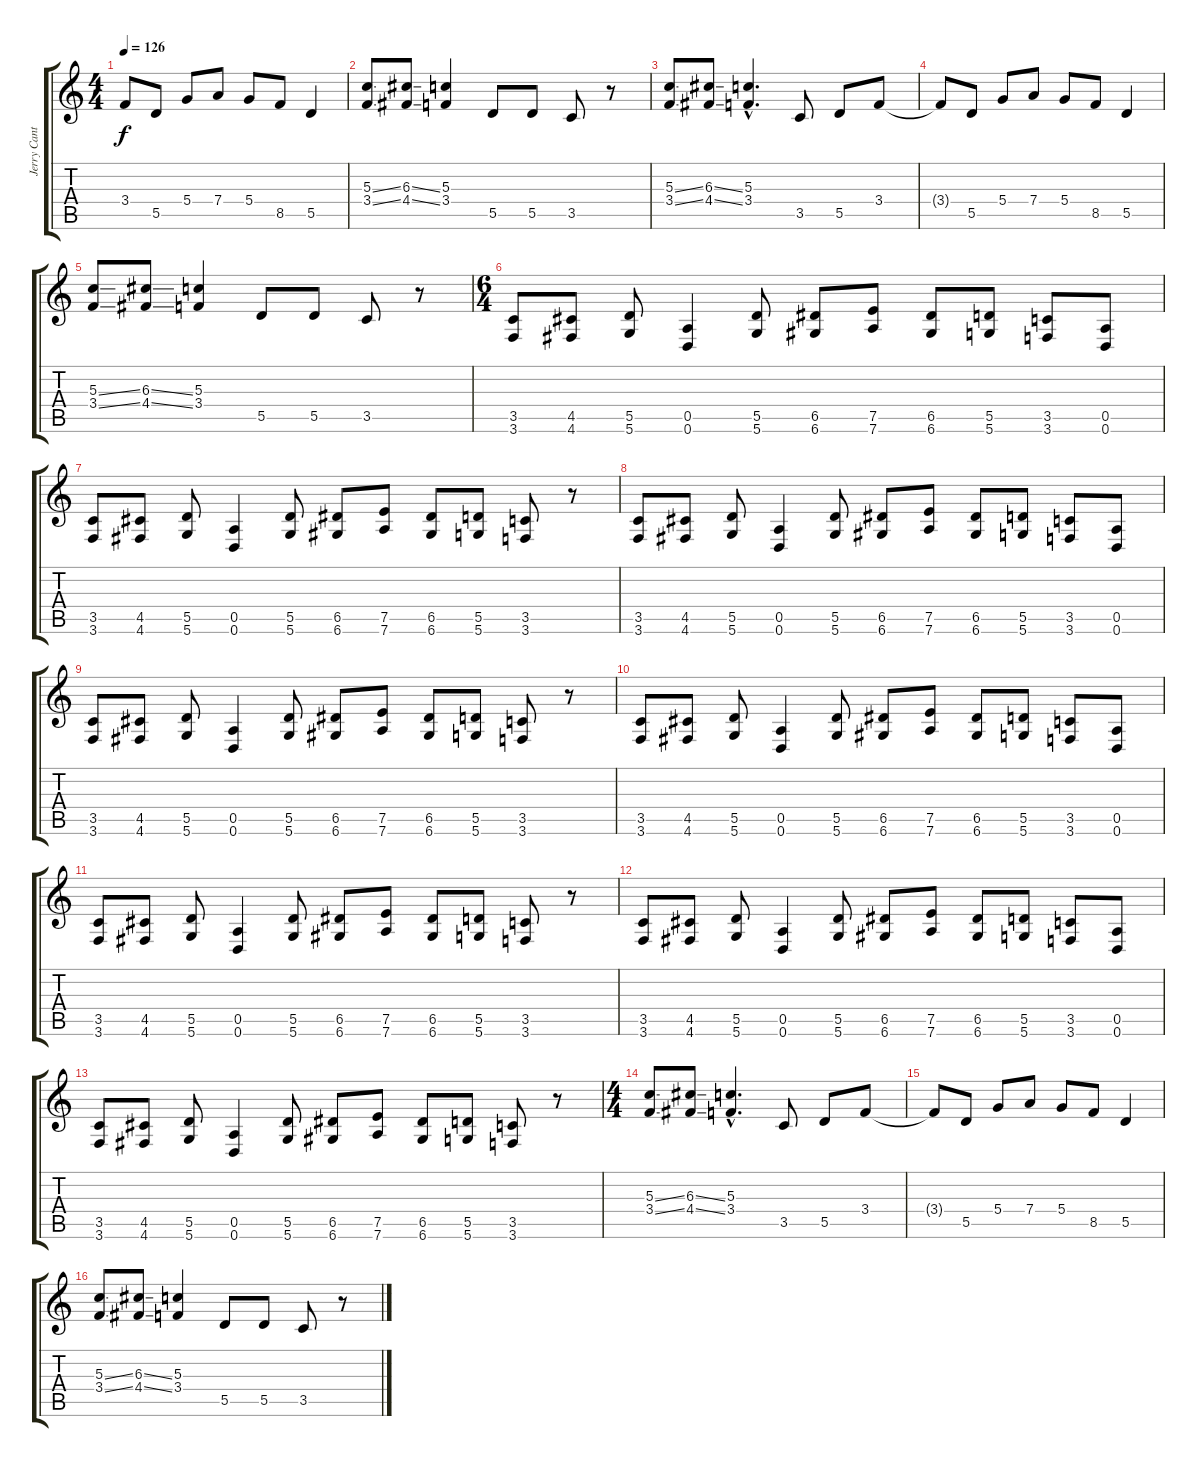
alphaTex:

\track ("Jerry Cantrell (Guitar 1)" "Jerry Cant") {instrument overdrivenguitar}
\staff {score tabs}
\tuning (E4 B3 G3 D3 A2 D2) {hide}
\ts (4 4)
\tempo 126
\clef g2
\ks c
3.4{t}.8{dy f} 5.5.8 5.4.8 7.4.8 5.4.8 8.5.8 5.5.4 |
(5.3{ss} 3.4{ss}).8 (6.3{ss} 4.4{ss}).8 (5.3 3.4).4 5.5.8 5.5.8 3.5.8 r.8 |
(5.3{ss} 3.4{ss}).8 (6.3{ss} 4.4{ss}).8 (5.3{hac} 3.4{hac}).4{d} 3.5.8 5.5.8 3.4.8 |
3.4{t}.8 5.5.8 5.4.8 7.4.8 5.4.8 8.5.8 5.5.4 |
(5.3{ss} 3.4{ss}).8 (6.3{ss} 4.4{ss}).8 (5.3 3.4).4 5.5.8 5.5.8 3.5.8 r.8 |
\ts (6 4)
(3.5 3.6).8 (4.5 4.6).8 (5.5 5.6).8 (0.5 0.6).4 (5.5 5.6).8 (6.5 6.6).8 (7.5 7.6).8 (6.5 6.6).8 (5.5 5.6).8 (3.5 3.6).8 (0.5 0.6).8 |
(3.5 3.6).8 (4.5 4.6).8 (5.5 5.6).8 (0.5 0.6).4 (5.5 5.6).8 (6.5 6.6).8 (7.5 7.6).8 (6.5 6.6).8 (5.5 5.6).8 (3.5 3.6).8 r.8 |
(3.5 3.6).8 (4.5 4.6).8 (5.5 5.6).8 (0.5 0.6).4 (5.5 5.6).8 (6.5 6.6).8 (7.5 7.6).8 (6.5 6.6).8 (5.5 5.6).8 (3.5 3.6).8 (0.5 0.6).8 |
(3.5 3.6).8 (4.5 4.6).8 (5.5 5.6).8 (0.5 0.6).4 (5.5 5.6).8 (6.5 6.6).8 (7.5 7.6).8 (6.5 6.6).8 (5.5 5.6).8 (3.5 3.6).8 r.8 |
(3.5 3.6).8 (4.5 4.6).8 (5.5 5.6).8 (0.5 0.6).4 (5.5 5.6).8 (6.5 6.6).8 (7.5 7.6).8 (6.5 6.6).8 (5.5 5.6).8 (3.5 3.6).8 (0.5 0.6).8 |
(3.5 3.6).8 (4.5 4.6).8 (5.5 5.6).8 (0.5 0.6).4 (5.5 5.6).8 (6.5 6.6).8 (7.5 7.6).8 (6.5 6.6).8 (5.5 5.6).8 (3.5 3.6).8 r.8 |
(3.5 3.6).8 (4.5 4.6).8 (5.5 5.6).8 (0.5 0.6).4 (5.5 5.6).8 (6.5 6.6).8 (7.5 7.6).8 (6.5 6.6).8 (5.5 5.6).8 (3.5 3.6).8 (0.5 0.6).8 |
(3.5 3.6).8 (4.5 4.6).8 (5.5 5.6).8 (0.5 0.6).4 (5.5 5.6).8 (6.5 6.6).8 (7.5 7.6).8 (6.5 6.6).8 (5.5 5.6).8 (3.5 3.6).8 r.8 |
\ts (4 4)
(5.3{ss} 3.4{ss}).8 (6.3{ss} 4.4{ss}).8 (5.3{hac} 3.4{hac}).4{d} 3.5.8 5.5.8 3.4.8 |
3.4{t}.8 5.5.8 5.4.8 7.4.8 5.4.8 8.5.8 5.5.4 |
(5.3{ss} 3.4{ss}).8 (6.3{ss} 4.4{ss}).8 (5.3 3.4).4 5.5.8 5.5.8 3.5.8 r.8
